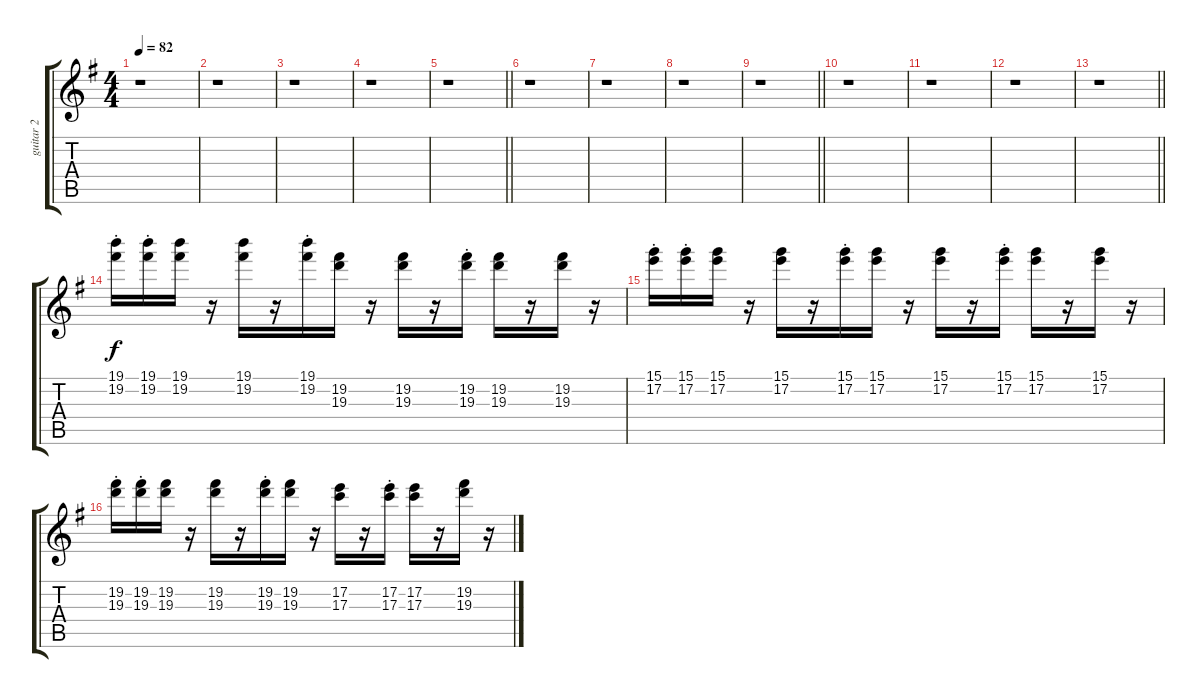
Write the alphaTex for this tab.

\track ("guitar 2" "guitar 2") {instrument distortionguitar}
\staff {score tabs}
\tuning (E4 B3 G3 D3 A2 E2) {hide}
\ts (4 4)
\tempo 82
\clef g2
\ks g
r.1{dy f} |
r.1 |
r.1 |
r.1 |
\barLineRight lightlight
r.1 |
r.1 |
r.1 |
r.1 |
\barLineRight lightlight
r.1 |
r.1 |
r.1 |
r.1 |
\barLineRight lightlight
r.1 |
(19.1{st} 19.2{st}).16 (19.1{st} 19.2{st}).16 (19.1 19.2).16 r.16 (19.1 19.2).16 r.16 (19.1{st} 19.2{st}).16 (19.2 19.3).16 r.16 (19.2 19.3).16 r.16 (19.2{st} 19.3{st}).16 (19.2 19.3).16 r.16 (19.2 19.3).16 r.16 |
(15.1{st} 17.2{st}).16 (15.1{st} 17.2{st}).16 (15.1 17.2).16 r.16 (15.1 17.2).16 r.16 (15.1{st} 17.2{st}).16 (15.1 17.2).16 r.16 (15.1 17.2).16 r.16 (15.1{st} 17.2{st}).16 (15.1 17.2).16 r.16 (15.1 17.2).16 r.16 |
(19.2{st} 19.3{st}).16 (19.2{st} 19.3{st}).16 (19.2 19.3).16 r.16 (19.2 19.3).16 r.16 (19.2{st} 19.3{st}).16 (19.2 19.3).16 r.16 (17.2 17.3).16 r.16 (17.2{st} 17.3{st}).16 (17.2 17.3).16 r.16 (19.2 19.3).16 r.16
